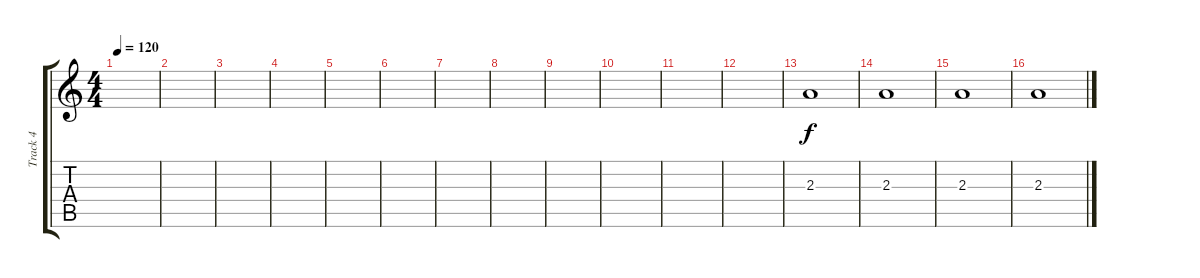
\track ("Track 4" "Track 4") {instrument acousticguitarsteel}
\staff {score tabs}
\tuning (E4 B3 G3 D3 A2 E2) {hide}
\ts (4 4)
\tempo 120
\clef g2
\ks c
|
|
|
|
|
|
|
|
|
|
|
|
2.3.1 |
2.3.1 |
2.3.1 |
2.3.1
